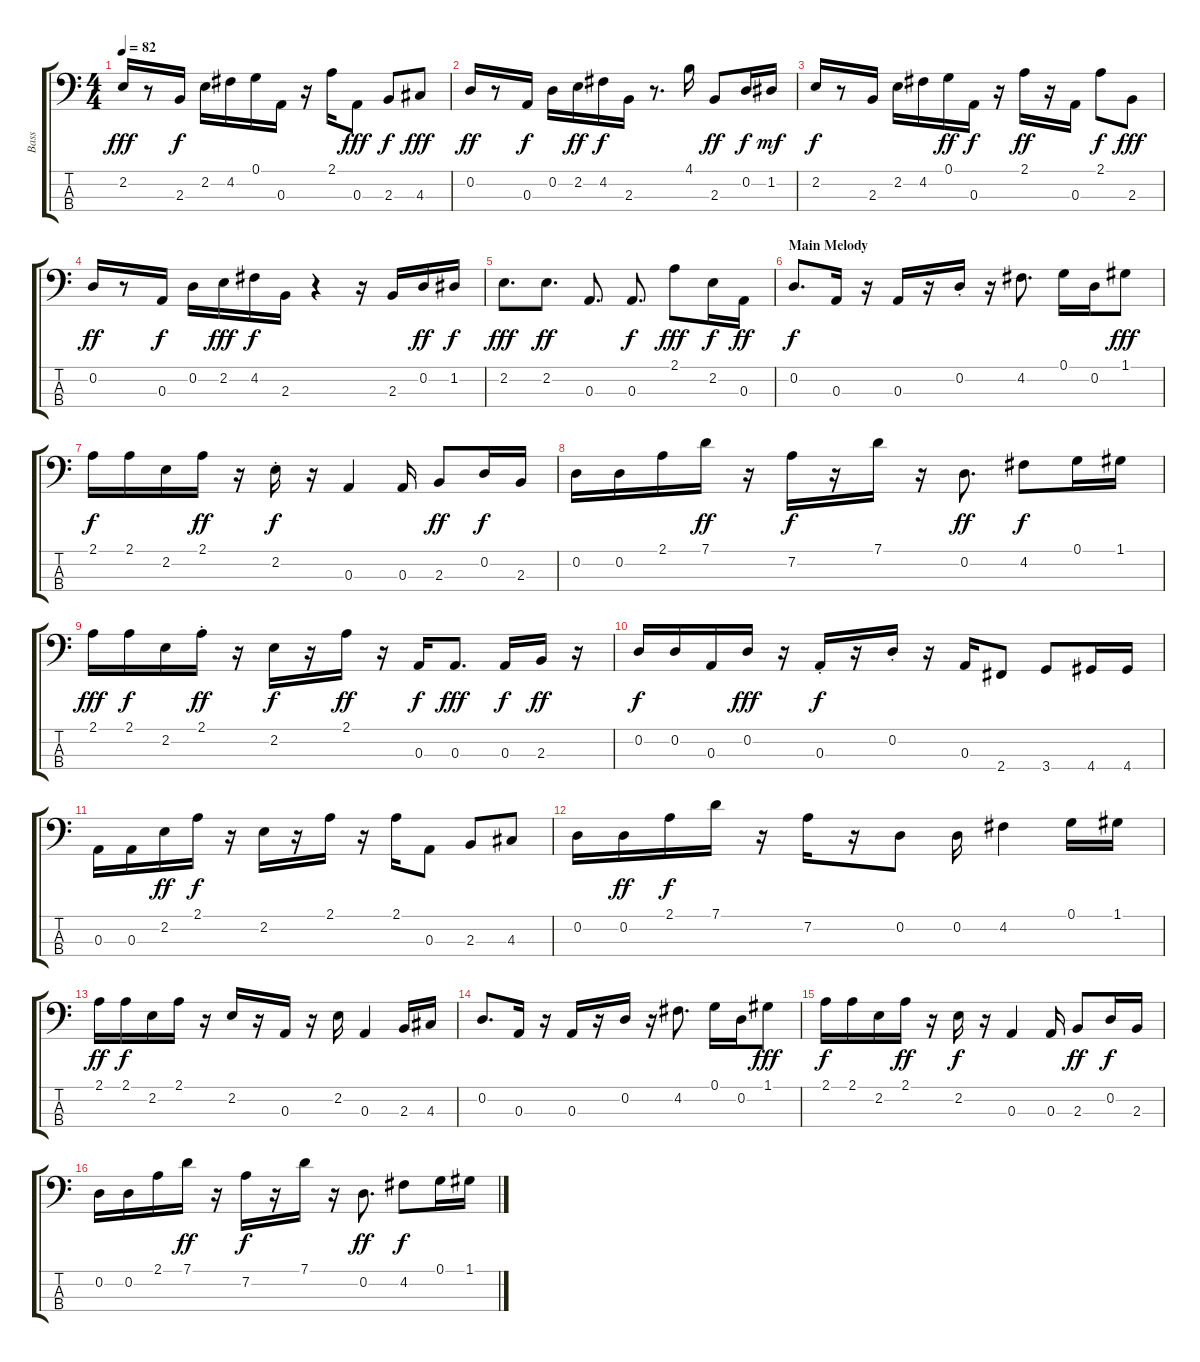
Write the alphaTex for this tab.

\track ("Bass" "Bass") {instrument electricbassfinger}
\staff {score tabs}
\tuning (G2 D2 A1 E1) {hide}
\ts (4 4)
\tempo 82
\clef f4
\ks c
2.2.16{dy fff} r.8 2.3.16{dy f} 2.2.16 4.2.16 0.1.16 0.3.16 r.16 2.1.16 0.3.8{dy fff} 2.3.8{dy f} 4.3.8{dy fff} |
0.2.16{dy ff} r.8 0.3.16{dy f} 0.2.16 2.2.16{dy ff} 4.2.16{dy f} 2.3.16 r.8{d} 4.1.16 2.3.8{dy ff} 0.2.16{dy f} 1.2.16{dy mf} |
2.2.16{dy f} r.8 2.3.16 2.2.16 4.2.16 0.1.16{dy ff} 0.3.16{dy f} r.16 2.1.16{dy ff} r.16 0.3.16 2.1.8{dy f} 2.3.8{dy fff} |
0.2.16{dy ff} r.8 0.3.16{dy f} 0.2.16 2.2.16{dy fff} 4.2.16{dy f} 2.3.16 r.4 r.16 2.3.16 0.2.16{dy ff} 1.2.16{dy f} |
2.2.8{d dy fff} 2.2.8{d dy ff} 0.3.8{d} 0.3.8{d dy f} 2.1.8{dy fff} 2.2.16{dy f} 0.3.16{dy ff} |
\section ("" "Main Melody")
0.2.8{d dy f} 0.3.16 r.16 0.3.16 r.16 0.2{st}.16 r.16 4.2.8{d} 0.1.16 0.2.16 1.1.8{dy fff} |
2.1.16{dy f} 2.1.16 2.2.16 2.1.16{dy ff} r.16 2.2{st}.16{dy f} r.16 0.3.4 0.3.16 2.3.8{dy ff} 0.2.16{dy f} 2.3.16 |
0.2.16 0.2.16 2.1.16 7.1.16{dy ff} r.16 7.2.16{dy f} r.16 7.1.16 r.16 0.2.8{d dy ff} 4.2.8{dy f} 0.1.16 1.1.16 |
2.1.16{dy fff} 2.1.16{dy f} 2.2.16 2.1{st}.16{dy ff} r.16 2.2.16{dy f} r.16 2.1.16{dy ff} r.16 0.3.16{dy f} 0.3.8{d dy fff} 0.3.16{dy f} 2.3.16{dy ff} r.16 |
0.2.16{dy f} 0.2.16 0.3.16 0.2.16{dy fff} r.16 0.3{st}.16{dy f} r.16 0.2{st}.16 r.16 0.3.16 2.4.8 3.4.8 4.4.16 4.4.16 |
0.3.16 0.3.16 2.2.16{dy ff} 2.1.16{dy f} r.16 2.2.16 r.16 2.1.16 r.16 2.1.16 0.3.8 2.3.8 4.3.8 |
0.2.16 0.2.16{dy ff} 2.1.16{dy f} 7.1.16 r.16 7.2.16 r.16 0.2.8 0.2.16 4.2.4 0.1.16 1.1.16 |
2.1.16{dy ff} 2.1.16{dy f} 2.2.16 2.1.16 r.16 2.2.16 r.16 0.3.16 r.16 2.2.16 0.3.4 2.3.16 4.3.16 |
0.2.8{d} 0.3.16 r.16 0.3.16 r.16 0.2.16 r.16 4.2.8{d} 0.1.16 0.2.16 1.1.8{dy fff} |
2.1.16{dy f} 2.1.16 2.2.16 2.1.16{dy ff} r.16 2.2.16{dy f} r.16 0.3.4 0.3.16 2.3.8{dy ff} 0.2.16{dy f} 2.3.16 |
0.2.16 0.2.16 2.1.16 7.1.16{dy ff} r.16 7.2.16{dy f} r.16 7.1.16 r.16 0.2.8{d dy ff} 4.2.8{dy f} 0.1.16 1.1.16
